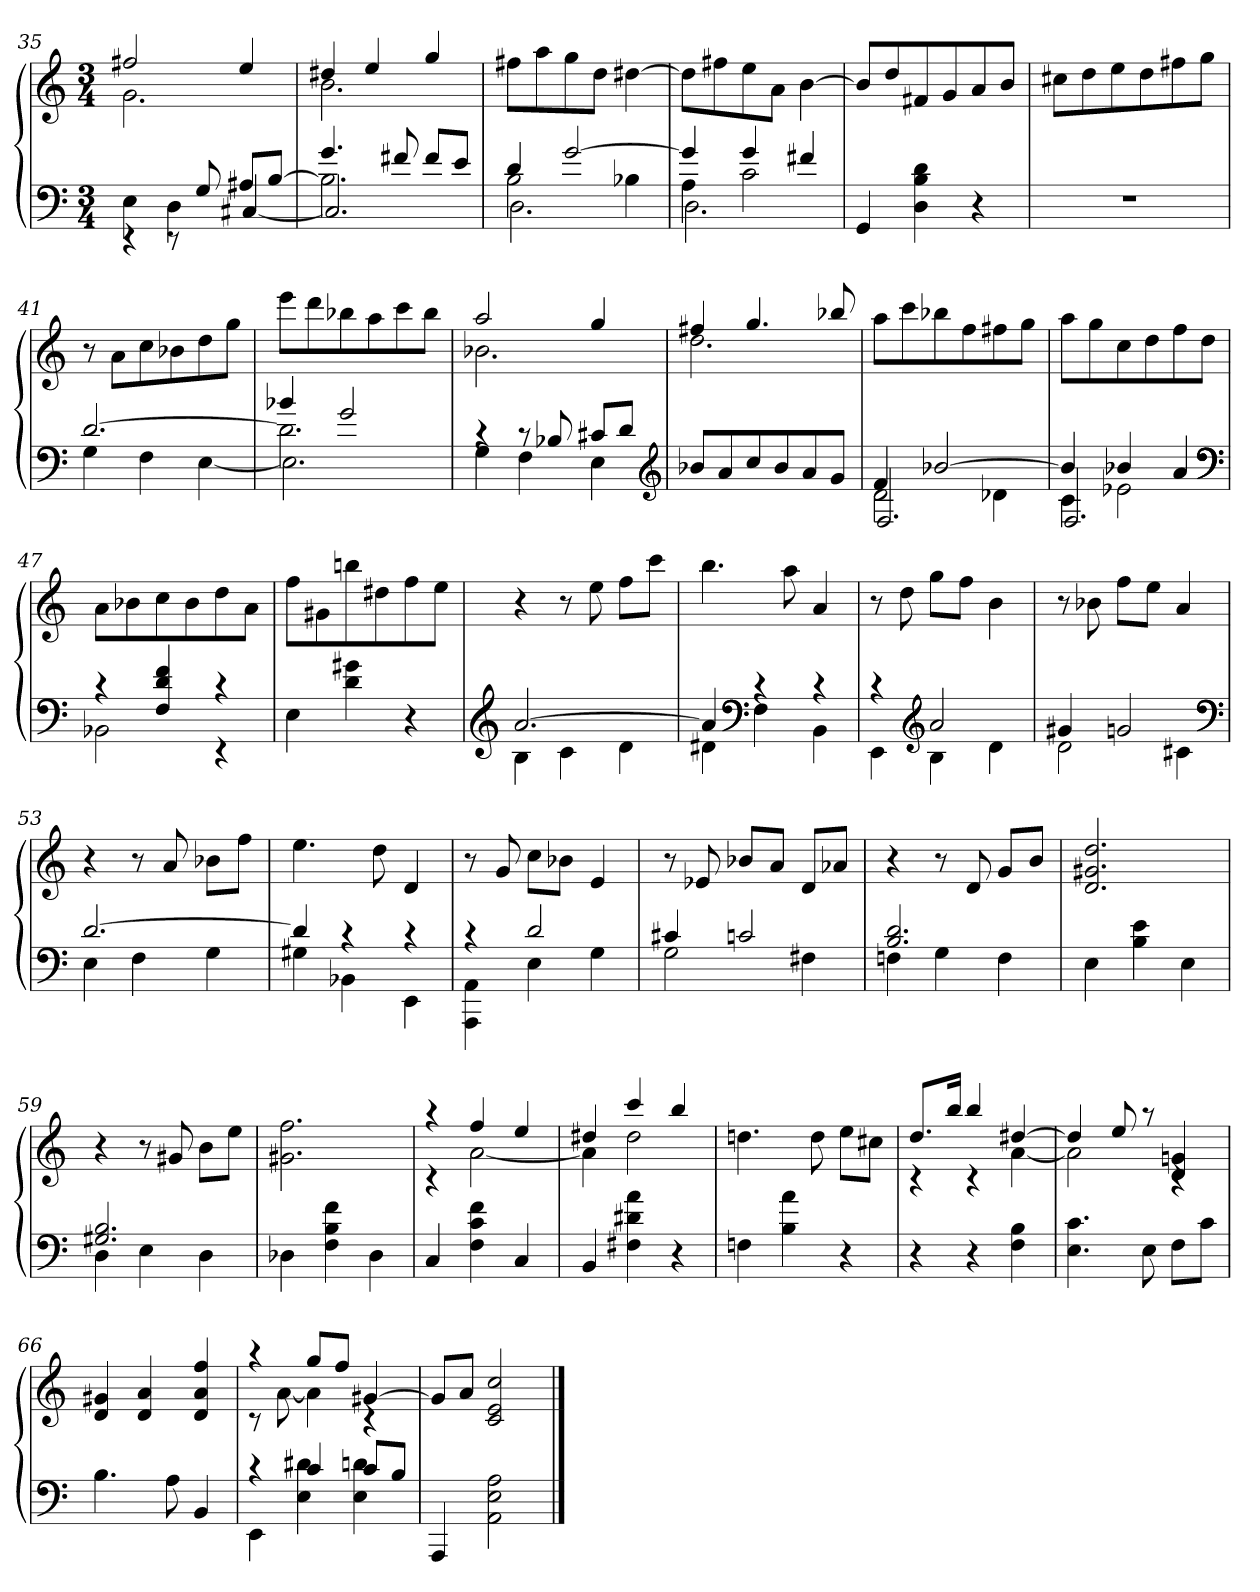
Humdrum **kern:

**kern	**kern
*part1	*part1
*staff2	*staff1
*clefF4	*clefG2
*k[]	*k[]
*a:	*a:
*M3/4	*M3/4
=35	=35
*^	*^
4rEE	4E\	2ff#X	2.g
8rEE	4D\	.	.
8G	.	.	.
8A#XL	[4C#X/	4ee	.
[8BJ	.	.	.
=36	=36	=36	=36
*	*^	*	*
4.g	2.B]	2.C#/]	4dd#X	2.b
.	.	.	4ee	.
8f#X	.	.	.	.
8f#L	.	.	4gg	.
8eJ	.	.	.	.
*	*	*	*v	*v
=37	=37	=37	=37
4d	2B	2.D\	8ff#XL
.	.	.	8aa
[2g	.	.	8gg
.	.	.	8ddJ
.	4B-X	.	[4dd#X
=38	=38	=38	=38
4g]	4A	2.D\	8dd#L]
.	.	.	8ff#X
4g	2c	.	8ee
.	.	.	8aJ
4f#X	.	.	[4b
*v	*v	*v	*
=39	=39
4GG	8bL]
.	8dd
4D 4B 4d	8f#X
.	8g
4r	8a
.	8bJ
=40	=40
2.r	8cc#XL
.	8dd
.	8ee
.	8dd
.	8ff#X
.	8ggJ
=41	=41
*^	*
[2.d	4G\	8r
.	.	8aL
.	4F\	8cc
.	.	8b-X
.	[4E\	8dd
.	.	8ggJ
=42	=42	=42
*	*^	*
4b-X	2.d]	2.E\]	8eeeL
.	.	.	8ddd
2g	.	.	8bb-X
.	.	.	8aa
.	.	.	8ccc
.	.	.	8bb-J
*	*v	*v	*
=43	=43	=43
*	*	*^
4rc	4G	2aa	2.b-X
8rc	4F	.	.
8B-X	.	.	.
8c#XL	4E	4gg	.
8dJ	.	.	.
*v	*v	*	*
*clefG2	*	*
=44	=44	=44
8b-XL	4ff#X	2.dd
8a	.	.
8cc	4.gg	.
8b-	.	.
8a	.	.
8gJ	8bb-X	.
*	*v	*v
=45	=45
*^	*
*	*^	*
4f	2d	2.F/	8aaL
.	.	.	8ccc
[2b-X	.	.	8bb-X
.	.	.	8ff
.	4d-X	.	8ff#X
.	.	.	8ggJ
=46	=46	=46	=46
4b-]	4c	2.F/	8aaL
.	.	.	8gg
4b-X	2e-X	.	8cc
.	.	.	8dd
4a	.	.	8ff
.	.	.	8ddJ
*v	*v	*v	*
*clefF4	*
=47	=47
*^	*
4rc	2BB-X	8aL
.	.	8b-X
4F 4d 4f	.	8cc
.	.	8b-
4rc	4rEE	8dd
.	.	8aJ
*v	*v	*
=48	=48
4E	8ffL
.	8g#X
4d 4g#X	8bbn
.	8dd#X
4r	8ff
.	8eeJ
=49	=49
*clefG2	*
*^	*
[2.a	4B	4r
.	4c	8r
.	.	8ee
.	4d	8ffL
.	.	8cccJ
=50	=50	=50
4a]	4d#X	4.bb
*clefF4	*	*
4rc	4F	.
.	.	8aa
4rc	4BB	4a
=51	=51	=51
4rc	4EE	8r
.	.	8dd
*clefG2	*	*
2a	4B	8ggL
.	.	8ffJ
.	4d	4b
=52	=52	=52
4g#X	2d	8r
.	.	8b-X
2gn	.	8ffL
.	.	8eeJ
.	4c#X	4a
*clefF4	*	*
=53	=53	=53
[2.d	4E	4r
.	4F	8r
.	.	8a
.	4G	8b-XL
.	.	8ffJ
=54	=54	=54
4d]	4G#X	4.ee
4rc	4BB-X	.
.	.	8dd
4rc	4EE	4d
=55	=55	=55
4rc	4AAA 4AA	8r
.	.	8g
2d	4E	8ccL
.	.	8b-XJ
.	4G	4e
=56	=56	=56
4c#X	2G	8r
.	.	8e-X
2cn	.	8b-XL
.	.	8aJ
.	4F#X	8dL
.	.	8a-XJ
=57	=57	=57
2.B 2.d	4Fn	4r
.	4G	8r
.	.	8d
.	4F	8gL
.	.	8bJ
*v	*v	*
=58	=58
4E	2.d 2.g#X 2.dd
4B 4e	.
4E	.
=59	=59
*^	*
2.G#X 2.B	4D	4r
.	4E	8r
.	.	8g#X
.	4D	8bL
.	.	8eeJ
*v	*v	*
=60	=60
4D-X	2.g#X 2.ff
4F 4B 4f	.
4D-	.
=61	=61
*	*^
4C	4raa	4rc
4F 4c 4f	4ff	[2a
4C	4ee	.
=62	=62	=62
4BB	4dd#X	4a]
4F#X 4d#X 4a	4ccc	2dd#
4r	4bb	.
*	*v	*v
=63	=63
4Fn	4.ddn
4B 4a	.
.	8dd
4r	8eeL
.	8cc#XJ
=64	=64
*	*^
4r	8.ddL	4rc
.	16bbJk	.
4r	4bb	4rc
4F 4B	[4dd#X	[4a
=65	=65	=65
4.E 4.c	4dd#]	2a]
.	8ee	.
8E	8raa	.
8FL	4d 4gn	4rc
8cJ	.	.
*	*v	*v
=66	=66
4.B	4d 4g#X
.	4d 4a
8A	.
4BB	4d 4a 4ff
=67	=67
*^	*^
4rc	4EE	4raa	8rc
.	.	.	[8a
4c	4E 4d#X	8ggL	4a]
.	.	8ffJ	.
8cL	4E 4dn	[4g#X	4rc
8BJ	.	.	.
*v	*v	*	*
*	*v	*v
=68	=68
4AAA	8g#L]
.	8aJ
2AA 2E 2A	2c 2e 2cc
==	==
*-	*-
